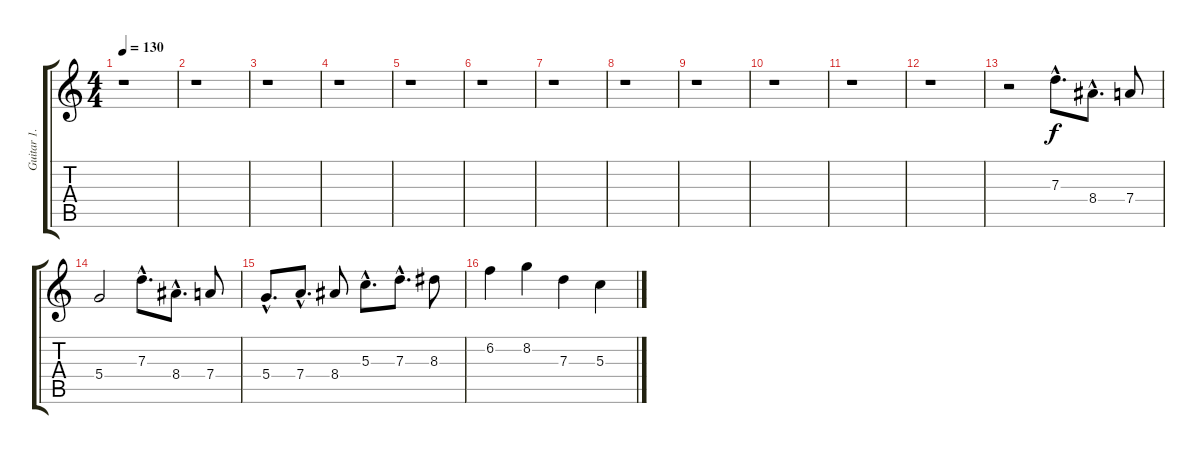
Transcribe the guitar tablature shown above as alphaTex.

\track ("Guitar 1." "Guitar 1.") {instrument overdrivenguitar}
\staff {score tabs}
\tuning (E4 B3 G3 D3 A2 E2) {hide}
\ts (4 4)
\tempo 130
\clef g2
\ks c
r.1{dy f} |
r.1 |
r.1 |
r.1 |
r.1 |
r.1 |
r.1 |
r.1 |
r.1 |
r.1 |
r.1 |
r.1 |
r.2 7.3{hac}.8{d} 8.4{hac}.8{d} 7.4.8 |
5.4.2 7.3{hac}.8{d} 8.4{hac}.8{d} 7.4.8 |
5.4{hac}.8{d} 7.4{hac}.8{d} 8.4.8 5.3{hac}.8{d} 7.3{hac}.8{d} 8.3.8 |
6.2.4 8.2.4 7.3.4 5.3.4
